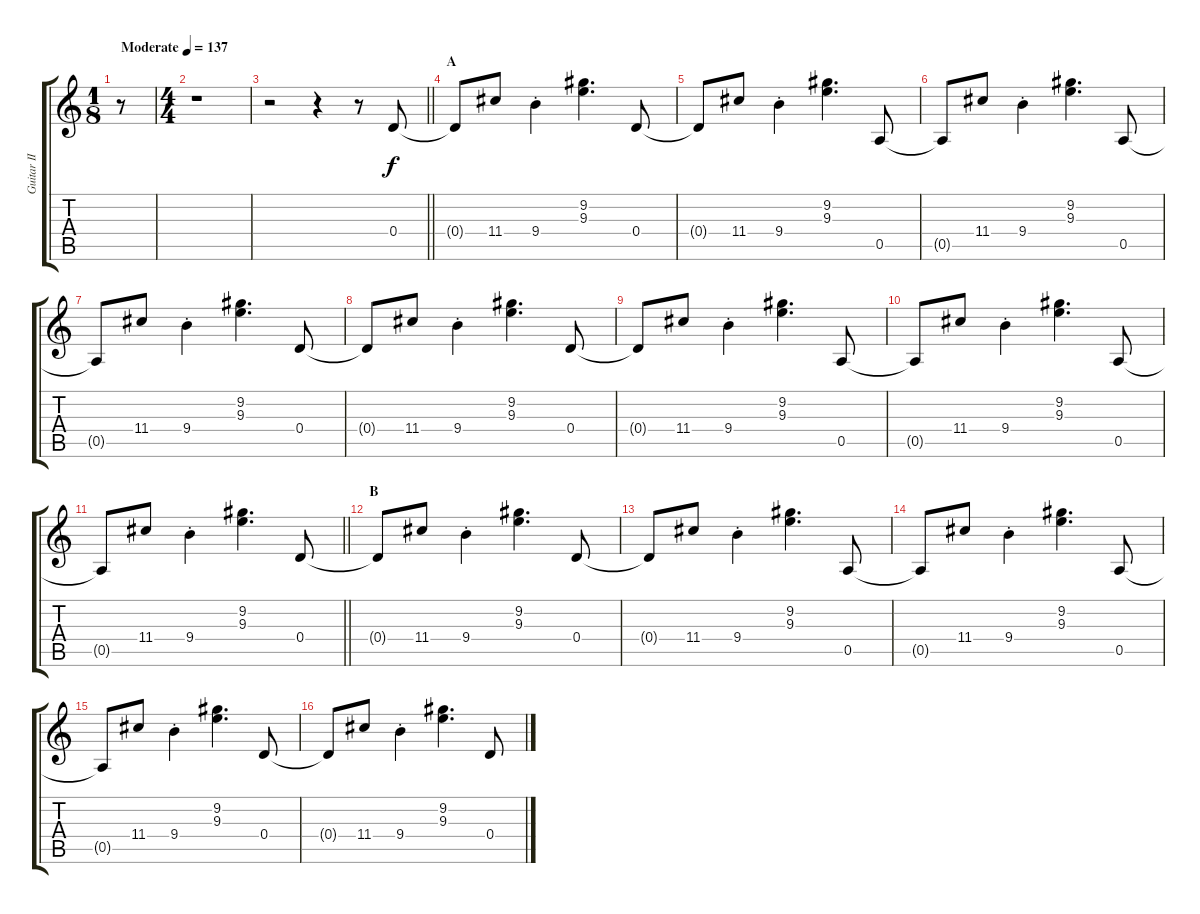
\track ("Guitar II - Kita" "Guitar II ") {instrument overdrivenguitar}
\staff {score tabs}
\tuning (E4 B3 G3 D3 A2 E2) {hide}
\ts (1 8)
\tempo (137 "Moderate")
\clef g2
\ks c
r.8{dy f instrument overdrivenguitar} |
\ts (4 4)
r.1 |
\barLineRight lightlight
r.2 r.4 r.8 0.4.8 |
\section ("" "A")
0.4{t}.8 11.4.8 9.4{st}.4 (9.2 9.3).4{d} 0.4.8 |
0.4{t}.8 11.4.8 9.4{st}.4 (9.2 9.3).4{d} 0.5.8 |
0.5{t}.8 11.4.8 9.4{st}.4 (9.2 9.3).4{d} 0.5.8 |
0.5{t}.8 11.4.8 9.4{st}.4 (9.2 9.3).4{d} 0.4.8 |
0.4{t}.8 11.4.8 9.4{st}.4 (9.2 9.3).4{d} 0.4.8 |
0.4{t}.8 11.4.8 9.4{st}.4 (9.2 9.3).4{d} 0.5.8 |
0.5{t}.8 11.4.8 9.4{st}.4 (9.2 9.3).4{d} 0.5.8 |
\barLineRight lightlight
0.5{t}.8 11.4.8 9.4{st}.4 (9.2 9.3).4{d} 0.4.8 |
\section ("" "B")
0.4{t}.8 11.4.8 9.4{st}.4 (9.2 9.3).4{d} 0.4.8 |
0.4{t}.8 11.4.8 9.4{st}.4 (9.2 9.3).4{d} 0.5.8 |
0.5{t}.8 11.4.8 9.4{st}.4 (9.2 9.3).4{d} 0.5.8 |
0.5{t}.8 11.4.8 9.4{st}.4 (9.2 9.3).4{d} 0.4.8 |
0.4{t}.8 11.4.8 9.4{st}.4 (9.2 9.3).4{d} 0.4.8
